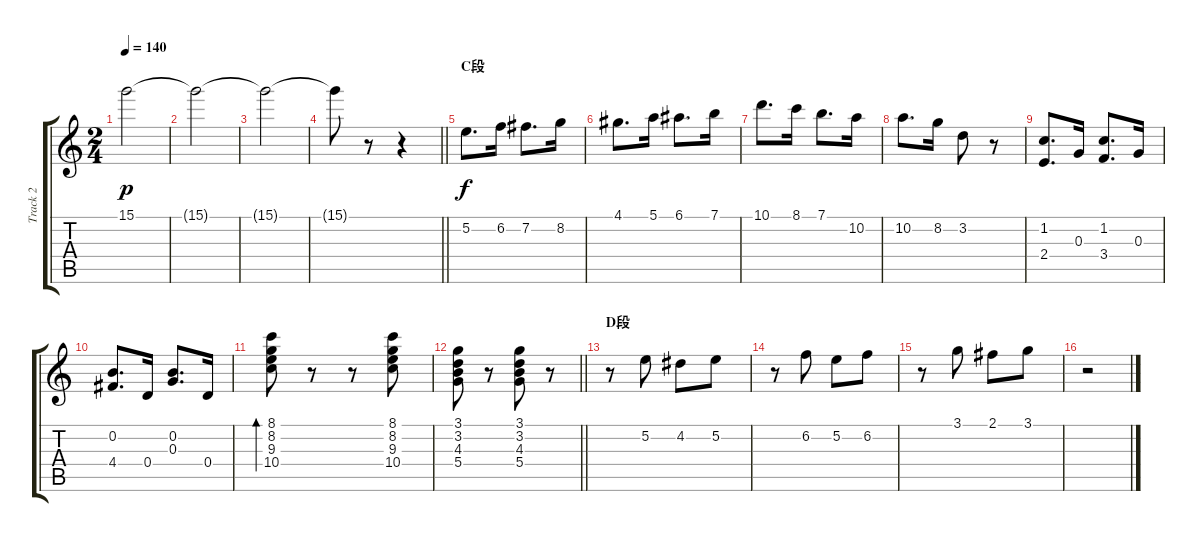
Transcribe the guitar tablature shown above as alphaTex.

\track ("Track 2" "Track 2") {instrument acousticguitarsteel}
\staff {score tabs}
\tuning (E4 B3 G3 D3 A2 E2) {hide}
\ts (2 4)
\tempo 140
\clef g2
\ks c
15.1{t}.2{dy p} |
15.1{t}.2 |
15.1{t}.2 |
\barLineRight lightlight
15.1{t}.8 r.8 r.4 |
\section ("" "C段")
5.2.8{d dy f} 6.2.16 7.2.8{d} 8.2.16 |
4.1.8{d} 5.1.16 6.1.8{d} 7.1.16 |
10.1.8{d} 8.1.16 7.1.8{d} 10.2.16 |
10.2.8{d} 8.2.16 3.2.8 r.8 |
(1.2 2.4).8{d} 0.3.16 (1.2 3.4).8{d} 0.3.16 |
(0.2 4.4).8{d} 0.4.16 (0.2 0.3).8{d} 0.4.16 |
(8.1 8.2 9.3 10.4).8{bd 60} r.8 r.8 (8.1 8.2 9.3 10.4).8 |
\barLineRight lightlight
(3.1 3.2 4.3 5.4).8 r.8 (3.1 3.2 4.3 5.4).8 r.8 |
\section ("" "D段")
r.8 5.2.8 4.2.8 5.2.8 |
r.8 6.2.8 5.2.8 6.2.8 |
r.8 3.1.8 2.1.8 3.1.8 |
r.2
